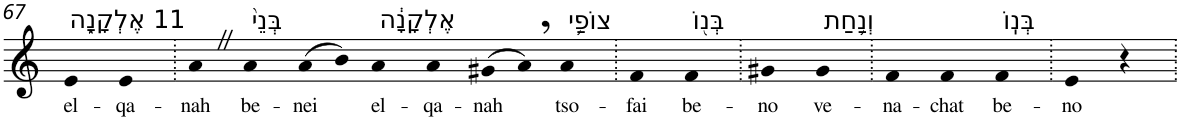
**kern	**text
*part1	*part1
*staff1	*staff1
*I"Piano	*
*I'Pno	*
!!LO:PB:g=z
*clefG2	*
*k[]	*
=67	=67
!LO:TX:a:t=11 אֶלְקָנָ֑ה	!
!	!LO:LY:b
4e	el-
!	!LO:LY:b
4e	-qa-
=68.	=68.
!	!LO:LY:b
4aZ	-nah
!LO:TX:a:t=בְּנֵי֙	!
!	!LO:LY:b
4a	be-
!	!LO:LY:b
(>8a	-nei
8b)	.
!LO:TX:a:t=אֶלְקָנָ֔ה	!
!	!LO:LY:b
4a	el-
!	!LO:LY:b
4a	-qa-
!	!LO:LY:b
(>8g#X	-nah
8a,)	.
!LO:TX:a:t=צוֹפַ֥י	!
!	!LO:LY:b
4a	tso-
=69.	=69.
!	!LO:LY:b
4f	-fai
!LO:TX:a:t=בְּנ֖וֹ	!
!	!LO:LY:b
4f	be-
=70.	=70.
!	!LO:LY:b
4g#X	-no
!LO:TX:a:t=וְנַ֥חַת	!
!	!LO:LY:b
4g#	ve-
=71.	=71.
!	!LO:LY:b
4f	-na-
!	!LO:LY:b
4f	-chat
!LO:TX:a:t=בְּנֽוֹ	!
!	!LO:LY:b
4f	be-
=72.	=72.
!	!LO:LY:b
4e	-no
4r	.
=.	=.
*-	*-
